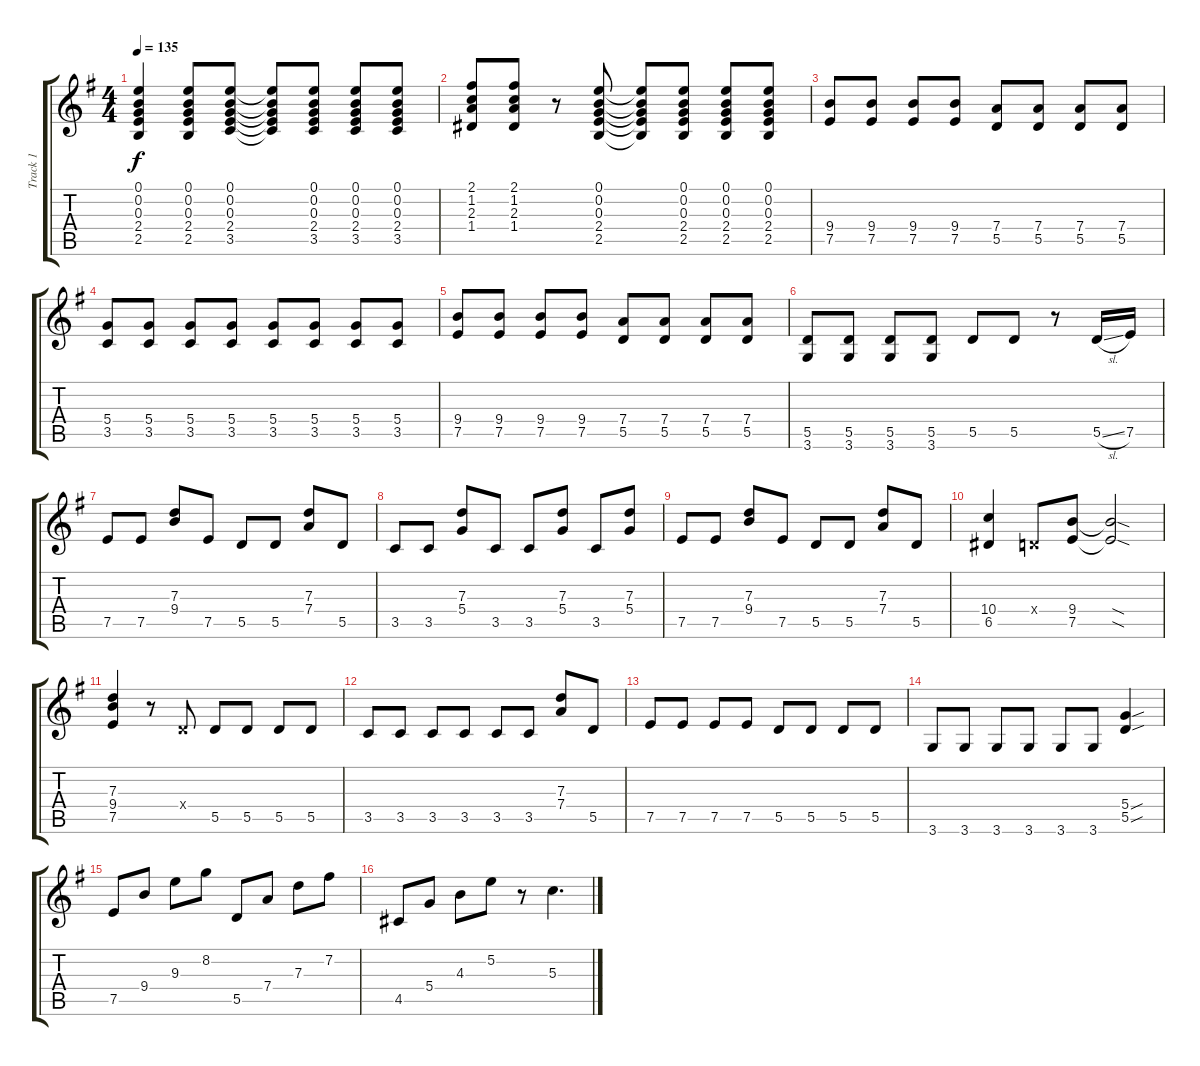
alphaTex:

\track ("Track 1" "Track 1") {instrument electricguitarjazz}
\staff {score tabs}
\tuning (E4 B3 G3 D3 A2 E2) {hide}
\ts (4 4)
\tempo 135
\clef g2
\ks g
(0.1 0.2 0.3 2.4 2.5).4{dy f} (0.1 0.2 0.3 2.4 2.5).8 (0.1 0.2 0.3 2.4 3.5).8 (0.1{t} 0.2{t} 0.3{t} 2.4{t} 3.5{t}).8 (0.1 0.2 0.3 2.4 3.5).8 (0.1 0.2 0.3 2.4 3.5).8 (0.1 0.2 0.3 2.4 3.5).8 |
(2.1 1.2 2.3 1.4).8 (2.1 1.2 2.3 1.4).8 r.8 (0.1 0.2 0.3 2.4 2.5).8 (0.1{t} 0.2{t} 0.3{t} 2.4{t} 2.5{t}).8 (0.1 0.2 0.3 2.4 2.5).8 (0.1 0.2 0.3 2.4 2.5).8 (0.1 0.2 0.3 2.4 2.5).8 |
(9.4 7.5).8 (9.4 7.5).8 (9.4 7.5).8 (9.4 7.5).8 (7.4 5.5).8 (7.4 5.5).8 (7.4 5.5).8 (7.4 5.5).8 |
(5.4 3.5).8 (5.4 3.5).8 (5.4 3.5).8 (5.4 3.5).8 (5.4 3.5).8 (5.4 3.5).8 (5.4 3.5).8 (5.4 3.5).8 |
(9.4 7.5).8 (9.4 7.5).8 (9.4 7.5).8 (9.4 7.5).8 (7.4 5.5).8 (7.4 5.5).8 (7.4 5.5).8 (7.4 5.5).8 |
(5.5 3.6).8 (5.5 3.6).8 (5.5 3.6).8 (5.5 3.6).8 5.5.8 5.5.8 r.8 5.5{sl}.16 7.5.16 |
7.5.8 7.5.8 (7.3 9.4).8 7.5.8 5.5.8 5.5.8 (7.3 7.4).8 5.5.8 |
3.5.8 3.5.8 (7.3 5.4).8 3.5.8 3.5.8 (7.3 5.4).8 3.5.8 (7.3 5.4).8 |
7.5.8 7.5.8 (7.3 9.4).8 7.5.8 5.5.8 5.5.8 (7.3 7.4).8 5.5.8 |
(10.4 6.5).4 0.4{x}.8 (9.4 7.5).8 (9.4{sod t} 7.5{sod t}).2 |
(7.3 9.4 7.5).4 r.8 0.4{x}.8 5.5.8 5.5.8 5.5.8 5.5.8 |
3.5.8 3.5.8 3.5.8 3.5.8 3.5.8 3.5.8 (7.3 7.4).8 5.5.8 |
7.5.8 7.5.8 7.5.8 7.5.8 5.5.8 5.5.8 5.5.8 5.5.8 |
3.6.8 3.6.8 3.6.8 3.6.8 3.6.8 3.6.8 (5.4{sou} 5.5{sou}).4 |
7.5.8 9.4.8 9.3.8 8.2.8 5.5.8 7.4.8 7.3.8 7.2.8 |
4.5.8 5.4.8 4.3.8 5.2.8 r.8 5.3.4{d}
